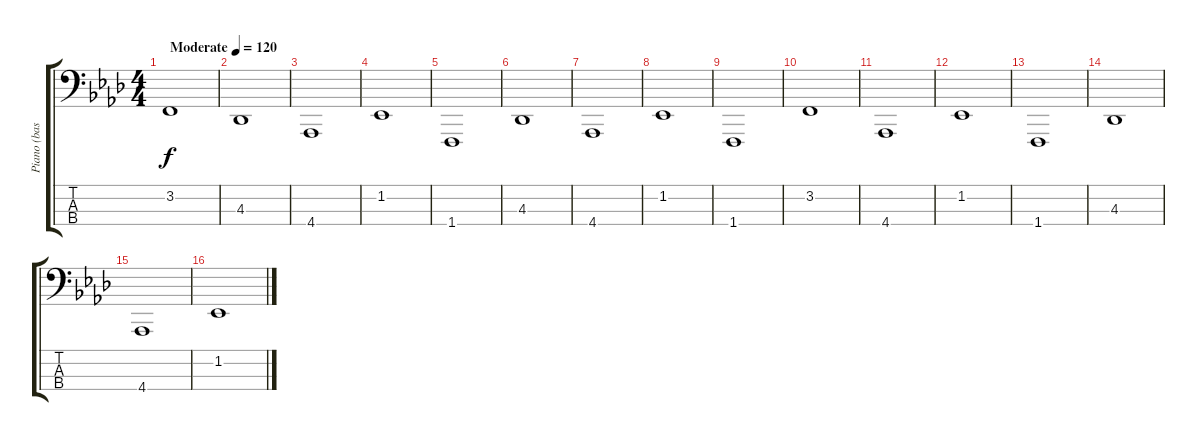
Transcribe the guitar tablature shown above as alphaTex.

\track ("Piano (bass)" "Piano (bas") {instrument acousticgrandpiano}
\staff {score tabs}
\tuning (G2 D2 A1 E1) {hide}
\ts (4 4)
\tempo (120 "Moderate")
\clef f4
\ks ab
3.2.1{dy f instrument acousticgrandpiano} |
4.3.1 |
4.4.1 |
1.2.1 |
1.4.1 |
4.3.1 |
4.4.1 |
1.2.1 |
1.4.1 |
3.2.1 |
4.4.1 |
1.2.1 |
1.4.1 |
4.3.1 |
4.4.1 |
1.2.1
